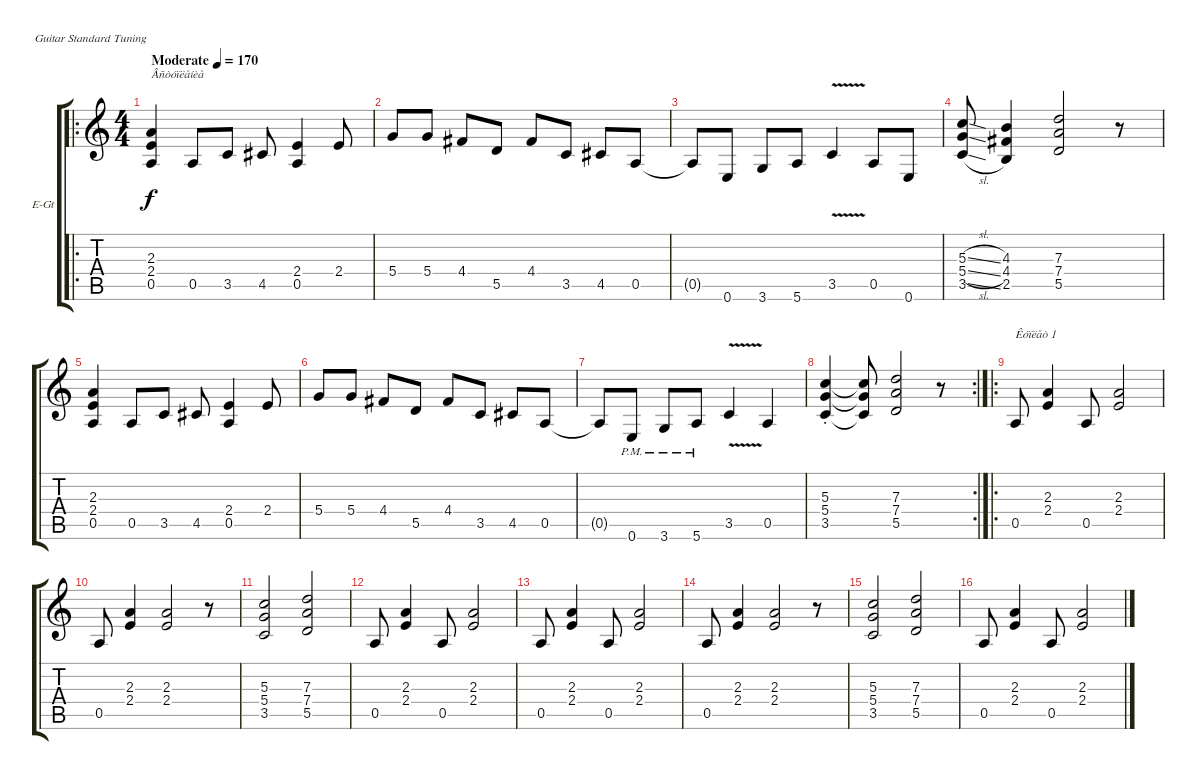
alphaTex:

\bracketExtendMode groupsimilarinstruments
\firstSystemTrackNameOrientation horizontal
\otherSystemsTrackNameOrientation horizontal
\track ("Ðèòì" "E-Gt") {instrument overdrivenguitar}
\staff {score tabs}
\tuning (E4 B3 G3 D3 A2 E2)
\ro
\ts (4 4)
\beaming (8 2 2 2 2)
\tempo (170 "Moderate")
\clef g2
\ks c
(2.3 2.4 0.5).4{txt "Âñòóïëåíèå" dy f instrument overdrivenguitar} 0.5.8 3.5.8 4.5.8 (2.4 0.5).4 2.4.8 |
5.4.8 5.4.8 4.4.8 5.5.8 4.4.8 3.5.8 4.5.8 0.5.8 |
0.5{t}.8 0.6.8 3.6.8 5.6.8 3.5{v}.4 0.5.8 0.6.8 |
(5.3{sl} 5.4{sl} 3.5{sl}).8 (4.3 4.4 2.5).4 (7.3 7.4 5.5).2 r.8 |
(2.3 2.4 0.5).4 0.5.8 3.5.8 4.5.8 (2.4 0.5).4 2.4.8 |
5.4.8 5.4.8 4.4.8 5.5.8 4.4.8 3.5.8 4.5.8 0.5.8 |
0.5{t}.8 0.6{pm}.8 3.6{pm}.8 5.6{pm}.8 3.5{v}.4 0.5.4 |
\rc 2
(5.3{st} 5.4{st} 3.5{st}).4 (5.3{t} 5.4{t} 3.5{t}).8 (7.3 7.4 5.5).2 r.8 |
\ro
0.5.8{txt "Êóïëåò 1"} (2.3 2.4).4 0.5.8 (2.3 2.4).2 |
0.5.8 (2.3 2.4).4 (2.3 2.4).2 r.8 |
(5.3 5.4 3.5).2 (7.3 7.4 5.5).2 |
0.5.8 (2.3 2.4).4 0.5.8 (2.3 2.4).2 |
0.5.8 (2.3 2.4).4 0.5.8 (2.3 2.4).2 |
0.5.8 (2.3 2.4).4 (2.3 2.4).2 r.8 |
(5.3 5.4 3.5).2 (7.3 7.4 5.5).2 |
0.5.8 (2.3 2.4).4 0.5.8 (2.3 2.4).2
